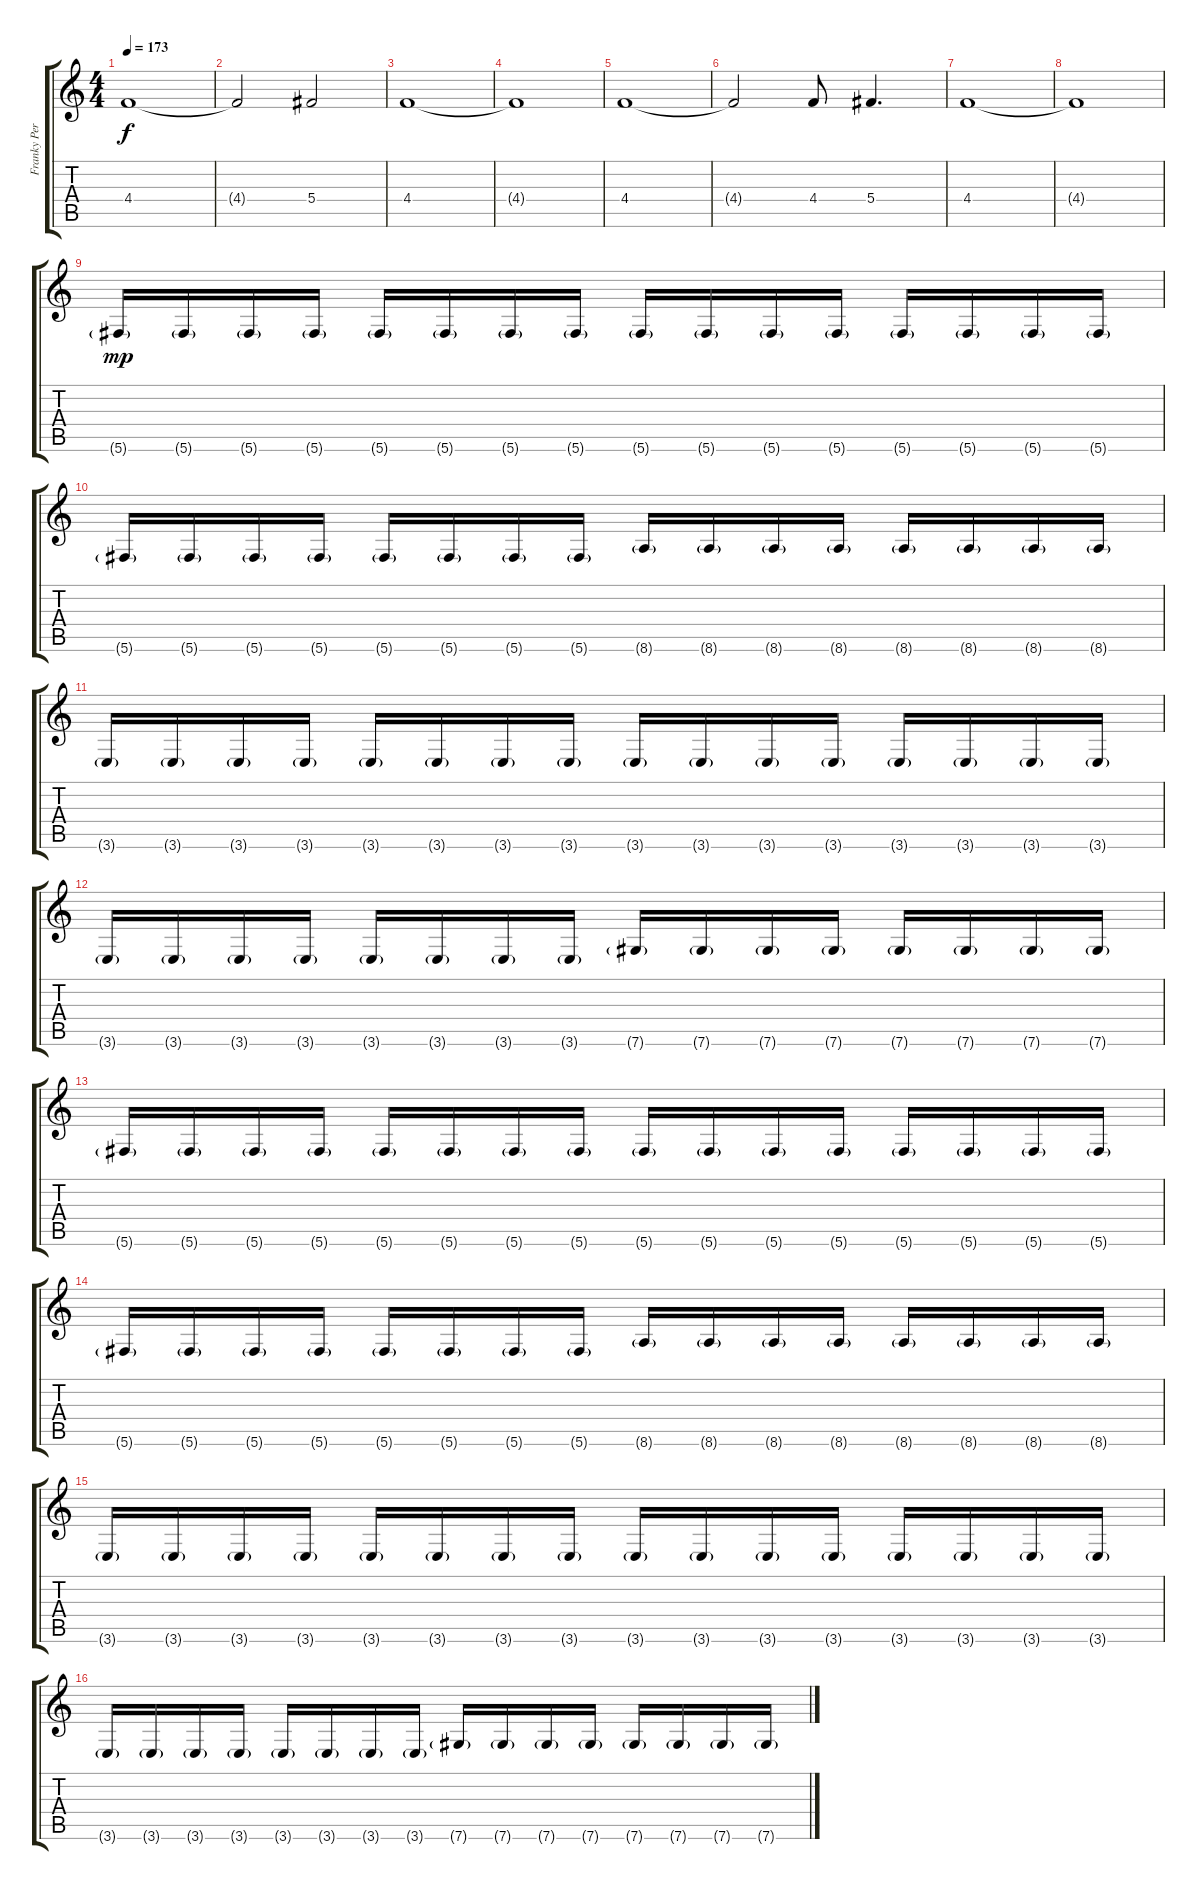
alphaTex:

\track ("Franky Perez" "Franky Per") {instrument overdrivenguitar}
\staff {score tabs}
\tuning (Eb4 Bb3 Gb3 Db3 Ab2 Db2) {hide}
\ts (4 4)
\tempo 173
\clef g2
\ks c
4.4.1{dy f} |
4.4{t}.2 5.4.2 |
4.4.1 |
4.4{t}.1 |
4.4.1 |
4.4{t}.2 4.4.8 5.4.4{d} |
4.4.1 |
4.4{t}.1 |
5.6{g}.16{dy mp} 5.6{g}.16 5.6{g}.16 5.6{g}.16 5.6{g}.16 5.6{g}.16 5.6{g}.16 5.6{g}.16 5.6{g}.16 5.6{g}.16 5.6{g}.16 5.6{g}.16 5.6{g}.16 5.6{g}.16 5.6{g}.16 5.6{g}.16 |
5.6{g}.16 5.6{g}.16 5.6{g}.16 5.6{g}.16 5.6{g}.16 5.6{g}.16 5.6{g}.16 5.6{g}.16 8.6{g}.16 8.6{g}.16 8.6{g}.16 8.6{g}.16 8.6{g}.16 8.6{g}.16 8.6{g}.16 8.6{g}.16 |
3.6{g}.16 3.6{g}.16 3.6{g}.16 3.6{g}.16 3.6{g}.16 3.6{g}.16 3.6{g}.16 3.6{g}.16 3.6{g}.16 3.6{g}.16 3.6{g}.16 3.6{g}.16 3.6{g}.16 3.6{g}.16 3.6{g}.16 3.6{g}.16 |
3.6{g}.16 3.6{g}.16 3.6{g}.16 3.6{g}.16 3.6{g}.16 3.6{g}.16 3.6{g}.16 3.6{g}.16 7.6{g}.16 7.6{g}.16 7.6{g}.16 7.6{g}.16 7.6{g}.16 7.6{g}.16 7.6{g}.16 7.6{g}.16 |
5.6{g}.16 5.6{g}.16 5.6{g}.16 5.6{g}.16 5.6{g}.16 5.6{g}.16 5.6{g}.16 5.6{g}.16 5.6{g}.16 5.6{g}.16 5.6{g}.16 5.6{g}.16 5.6{g}.16 5.6{g}.16 5.6{g}.16 5.6{g}.16 |
5.6{g}.16 5.6{g}.16 5.6{g}.16 5.6{g}.16 5.6{g}.16 5.6{g}.16 5.6{g}.16 5.6{g}.16 8.6{g}.16 8.6{g}.16 8.6{g}.16 8.6{g}.16 8.6{g}.16 8.6{g}.16 8.6{g}.16 8.6{g}.16 |
3.6{g}.16 3.6{g}.16 3.6{g}.16 3.6{g}.16 3.6{g}.16 3.6{g}.16 3.6{g}.16 3.6{g}.16 3.6{g}.16 3.6{g}.16 3.6{g}.16 3.6{g}.16 3.6{g}.16 3.6{g}.16 3.6{g}.16 3.6{g}.16 |
3.6{g}.16 3.6{g}.16 3.6{g}.16 3.6{g}.16 3.6{g}.16 3.6{g}.16 3.6{g}.16 3.6{g}.16 7.6{g}.16 7.6{g}.16 7.6{g}.16 7.6{g}.16 7.6{g}.16 7.6{g}.16 7.6{g}.16 7.6{g}.16
